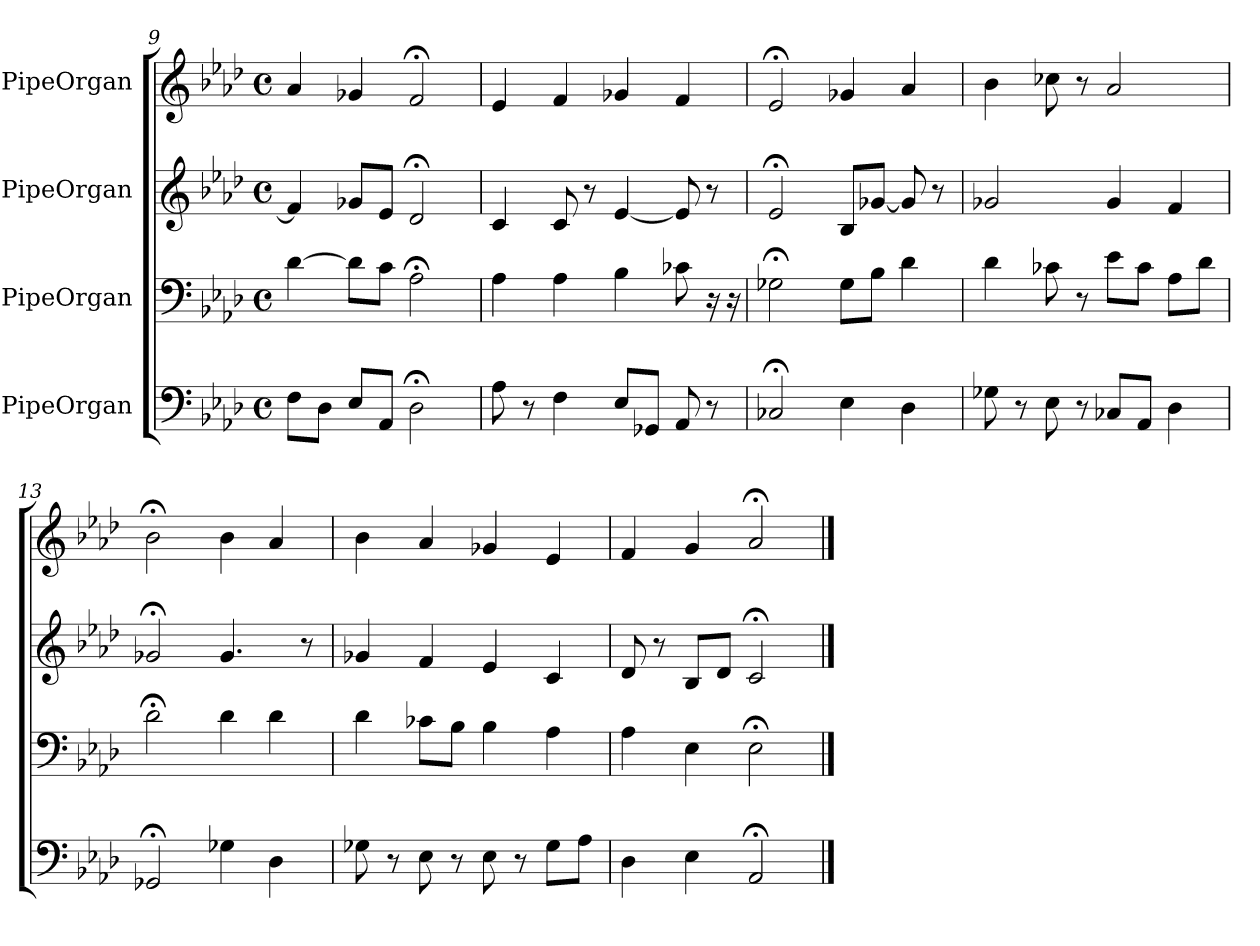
**kern	**kern	**kern	**kern
*part4	*part3	*part2	*part1
*staff4	*staff3	*staff2	*staff1
*I"PipeOrgan	*I"PipeOrgan	*I"PipeOrgan	*I"PipeOrgan
*clefF4	*clefF4	*clefG2	*clefG2
*k[b-e-a-d-]	*k[b-e-a-d-]	*k[b-e-a-d-]	*k[b-e-a-d-]
*A-:	*A-:	*A-:	*A-:
*M4/4	*M4/4	*M4/4	*M4/4
*met(c)	*met(c)	*met(c)	*met(c)
=9	=9	=9	=9
8F\L	[4d-	4f]	4a-
8D-\J	.	.	.
8E-/L	8d-\L]	8g-X/L	4g-X
8AA-/J	8c\J	8e-/J	.
2D-;<	2A-;<	2d-;<	2f;<
=10	=10	=10	=10
8A-	4A-	4c	4e-
8r	.	.	.
4F	4A-	8c	4f
.	.	8r	.
8E-/L	4B-	[4e-	4g-X
8GG-X/J	.	.	.
8AA-	8c-X	8e-]	4f
8r	16r	8r	.
.	16r	.	.
=11	=11	=11	=11
2C-X;<	2G-X;<	2e-;<	2e-;<
4E-	8G-\L	8B-/L	4g-X
.	8B-\J	[8g-X/J	.
4D-	4d-	8g-]	4a-
.	.	8r	.
=12	=12	=12	=12
8G-X	4d-	2g-X	4b-
8r	.	.	.
8E-	8c-X	.	8cc-X
8r	8r	.	8r
8C-X/L	8e-\L	4g-	2a-
8AA-/J	8c-\J	.	.
4D-	8A-\L	4f	.
.	8d-\J	.	.
=13	=13	=13	=13
2GG-X;<	2d-;<	2g-X;<	2b-;<
4G-X	4d-	4.g-	4b-
4D-	4d-	.	4a-
.	.	8r	.
=14	=14	=14	=14
8G-X	4d-	4g-X	4b-
8r	.	.	.
8E-	8c-X\L	4f	4a-
8r	8B-\J	.	.
8E-	4B-	4e-	4g-X
8r	.	.	.
8G-\L	4A-	4c	4e-
8A-\J	.	.	.
=15	=15	=15	=15
4D-	4A-	8d-	4f
.	.	8r	.
4E-	4E-	8B-/L	4g
.	.	8d-/J	.
2AA-;<	2E-;<	2c;<	2a-;<
==	==	==	==
*-	*-	*-	*-
